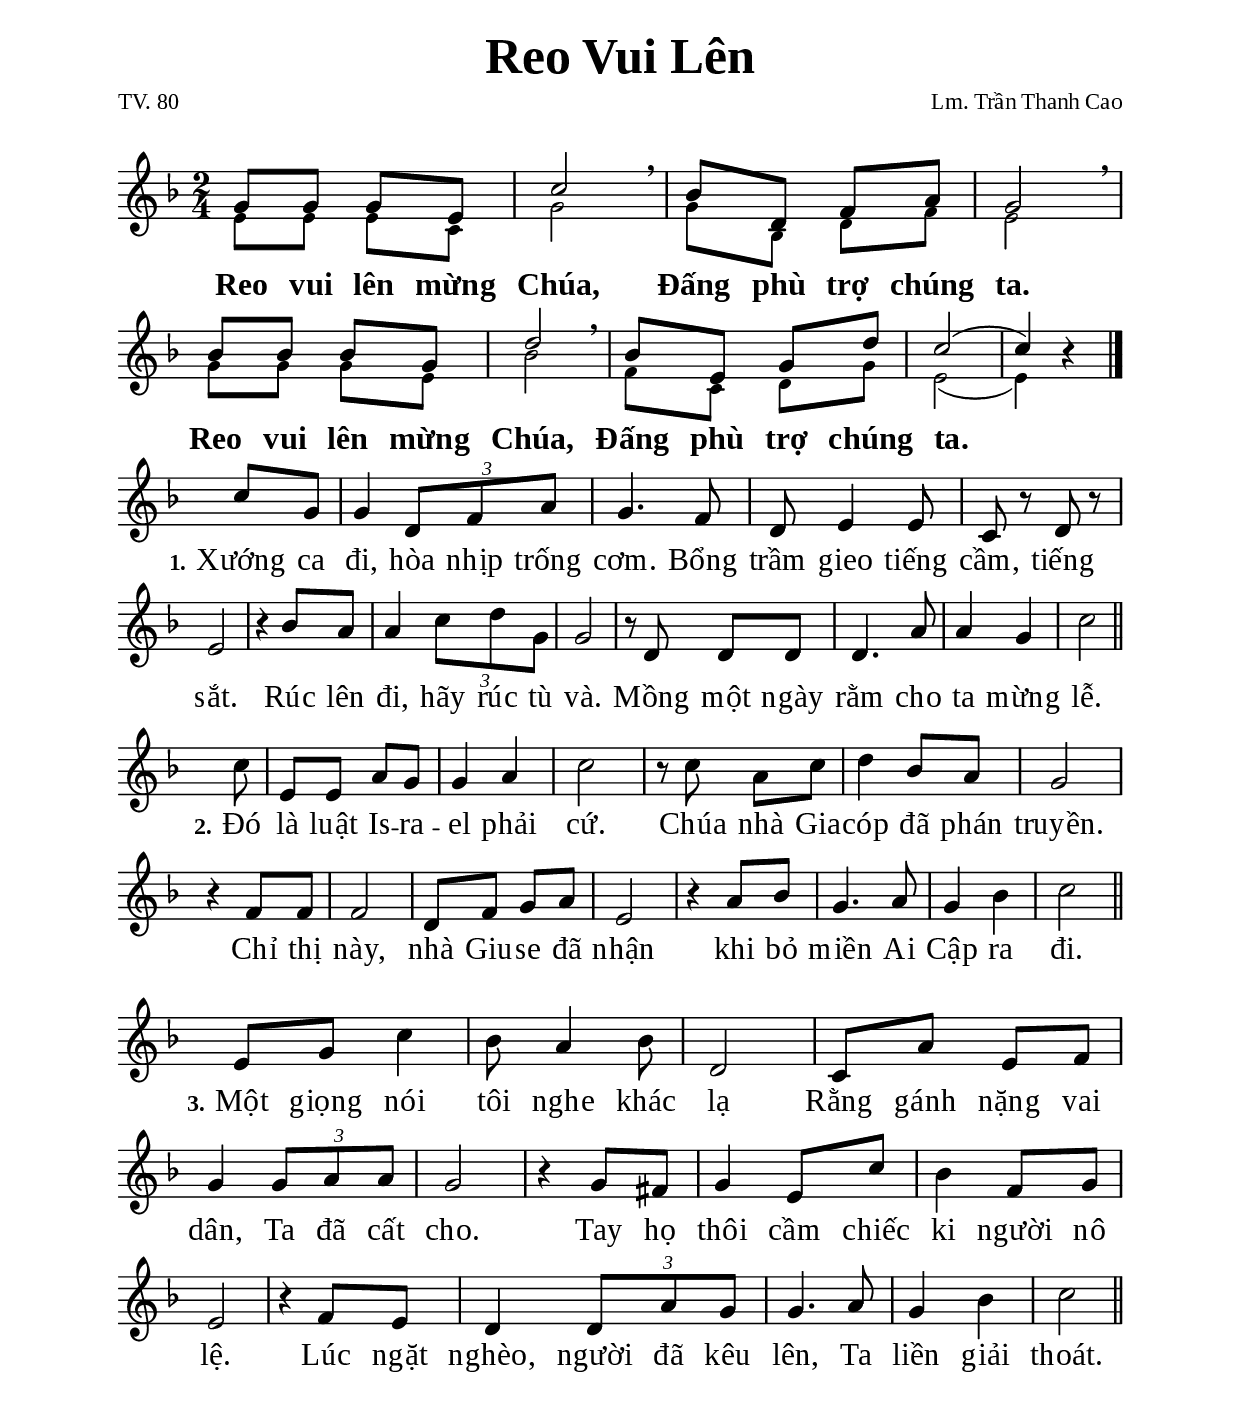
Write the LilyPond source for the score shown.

% Cài đặt chung
\version "2.20.0"
\include "english.ly"

\header {
  title = \markup { \fontsize #3 "Reo Vui Lên" }
  poet = "TV. 80"
  composer = "Lm. Trần Thanh Cao"
  arranger = " "
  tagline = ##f
}

\paper {
  #(set-paper-size "a4")
  top-margin = 15\mm
  bottom-margin = 15\mm
  left-margin = 20\mm
  right-margin = 20\mm
  indent = #0
  #(define fonts
    (make-pango-font-tree
      "Liberation Serif"
      "Liberation Serif"
      "Liberation Serif"
      (/ 20 20)))
  page-count = #1
}

% Nhạc điệp khúc
nhacDiepKhucSop = \relative c'' {
  g8 g g e |
  c'2 \breathe |
  bf8 d, f a |
  g2 \breathe |
  bf8 bf bf g |
  d'2 \breathe |
  bf8 e, g d' |
  c2 ( |
  c4) r \bar "|."
}

nhacDiepKhucBas = \relative c' {
  e8 e e c |
  g'2 |
  g8 bf, d f |
  e2 |
  g8 g g e |
  bf'2 |
  f8 c d g |
  e2 ( |
  e4) r
}

% Nhạc phiên khúc
nhacPhienKhucMot = \relative c'' {
  \partial 4 c8 g |
  g4 \tuplet 3/2 { d8 f a } |
  g4. f8 |
  d e4 e8 |
  c r d r |
  e2 |
  r4 bf'8 a |
  a4 \tuplet 3/2 { c8 d g, } |
  g2 |
  r8 d d d |
  d4. a'8 |
  a4 g |
  c2 \bar "||"
}

nhacPhienKhucHai = \relative c'' {
  \partial 8 c8 |
  e, e a g |
  g4 a |
  c2 |
  r8 c a c |
  d4 bf8 a |
  g2 |
  r4 f8 f |
  f2 |
  d8 f g a |
  e2 |
  r4 a8 bf |
  g4. a8 |
  g4 bf |
  c2 \bar "||"
}

nhacPhienKhucBa = \relative c' {
  e8 g c4 |
  bf8 a4 bf8 |
  d,2 |
  c8 a' e f |
  g4 \tuplet 3/2 { g8 a a } |
  g2 |
  r4 g8 fs |
  g4 e8 c' |
  bf4 f8 g |
  e2 |
  r4 f8 e |
  d4 \tuplet 3/2 { d8 a' g } |
  g4. a8 |
  g4 bf |
  c2 \bar "||"
}

% Lời điệp khúc
loiDiepKhuc = \lyricmode {
  Reo vui lên mừng Chúa, Đấng phù trợ chúng ta.
  Reo vui lên mừng Chúa, Đấng phù trợ chúng ta.
}

% Lời phiên khúc
loiPhienKhucMot = \lyricmode {
  \set stanza = #"1."
  Xướng ca đi, hòa nhịp trống cơm.
  Bổng trầm gieo tiếng cầm, tiếng sắt.
  Rúc lên đi, hãy rúc tù và.
  Mồng một ngày rằm cho ta mừng lễ.
}

loiPhienKhucHai = \lyricmode {
  \set stanza = #"2."
  Đó là luật Is -- ra -- el phải cứ.
  Chúa nhà Gia -- cóp đã phán truyền.
  Chỉ thị này, nhà Giu -- se đã nhận
  khi bỏ miền Ai Cập ra đi.
}

loiPhienKhucBa = \lyricmode {
  \set stanza = #"3."
  Một giọng nói tôi nghe khác lạ
  Rằng gánh nặng vai dân, Ta đã cất cho.
  Tay họ thôi cầm chiếc ki người nô lệ.
  Lúc ngặt nghèo, người đã kêu lên, Ta liền giải thoát.
}


% Dàn trang
\score {
  \new ChoirStaff <<
    \new Staff = diepKhuc \with {
        \consists "Merge_rests_engraver"
        \magnifyStaff #(magstep +1)
      }
      <<
      \new Voice = beSop {
        \voiceOne \key f \major \time 2/4 \nhacDiepKhucSop
      }
      \new Voice = beBas {
        \override NoteHead.font-size = #-2
        \voiceTwo \key f \major \time 2/4 \nhacDiepKhucBas
      }
    >>
    \new Lyrics \lyricsto beSop \loiDiepKhuc
  >>
  \layout {
    \override Lyrics.LyricText.font-series = #'bold
    \override Lyrics.LyricText.font-size = #+3
    \override Lyrics.LyricSpace.minimum-distance = #2.0
    \override Score.BarNumber.break-visibility = ##(#f #f #f)
  }
}

\score {
  \new ChoirStaff <<
    \new Staff = phienKhuc \with {
        \magnifyStaff #(magstep +1)
      }
      <<
      \new Voice = beSop {
        \key f \major \time 2/4 \nhacPhienKhucMot
      }
    >>
    \new Lyrics \lyricsto beSop \loiPhienKhucMot
  >>
  \layout {
    \override Staff.TimeSignature.transparent = ##t
    \override Lyrics.LyricText.font-size = #+3
    \override Lyrics.LyricSpace.minimum-distance = #1.0
    \override Score.BarNumber.break-visibility = ##(#f #f #f)
  }
}

\score {
  \new ChoirStaff <<
    \new Staff = phienKhuc \with {
        \magnifyStaff #(magstep +1)
      }
      <<
      \new Voice = beSop {
        \key f \major \time 2/4 \nhacPhienKhucHai
      }
    >>
    \new Lyrics \lyricsto beSop \loiPhienKhucHai
  >>
  \layout {
    \override Staff.TimeSignature.transparent = ##t
    \override Lyrics.LyricText.font-size = #+3
    \override Lyrics.LyricSpace.minimum-distance = #1.0
    \override Score.BarNumber.break-visibility = ##(#f #f #f)
  }
}

\score {
  \new ChoirStaff <<
    \new Staff = phienKhuc \with {
        \magnifyStaff #(magstep +1)
      }
      <<
      \new Voice = beSop {
        \key f \major \time 2/4 \nhacPhienKhucBa
      }
    >>
    \new Lyrics \lyricsto beSop \loiPhienKhucBa
  >>
  \layout {
    \override Staff.TimeSignature.transparent = ##t
    \override Lyrics.LyricText.font-size = #+3
    \override Lyrics.LyricSpace.minimum-distance = #2.0
    \override Score.BarNumber.break-visibility = ##(#f #f #f)
  }
}
